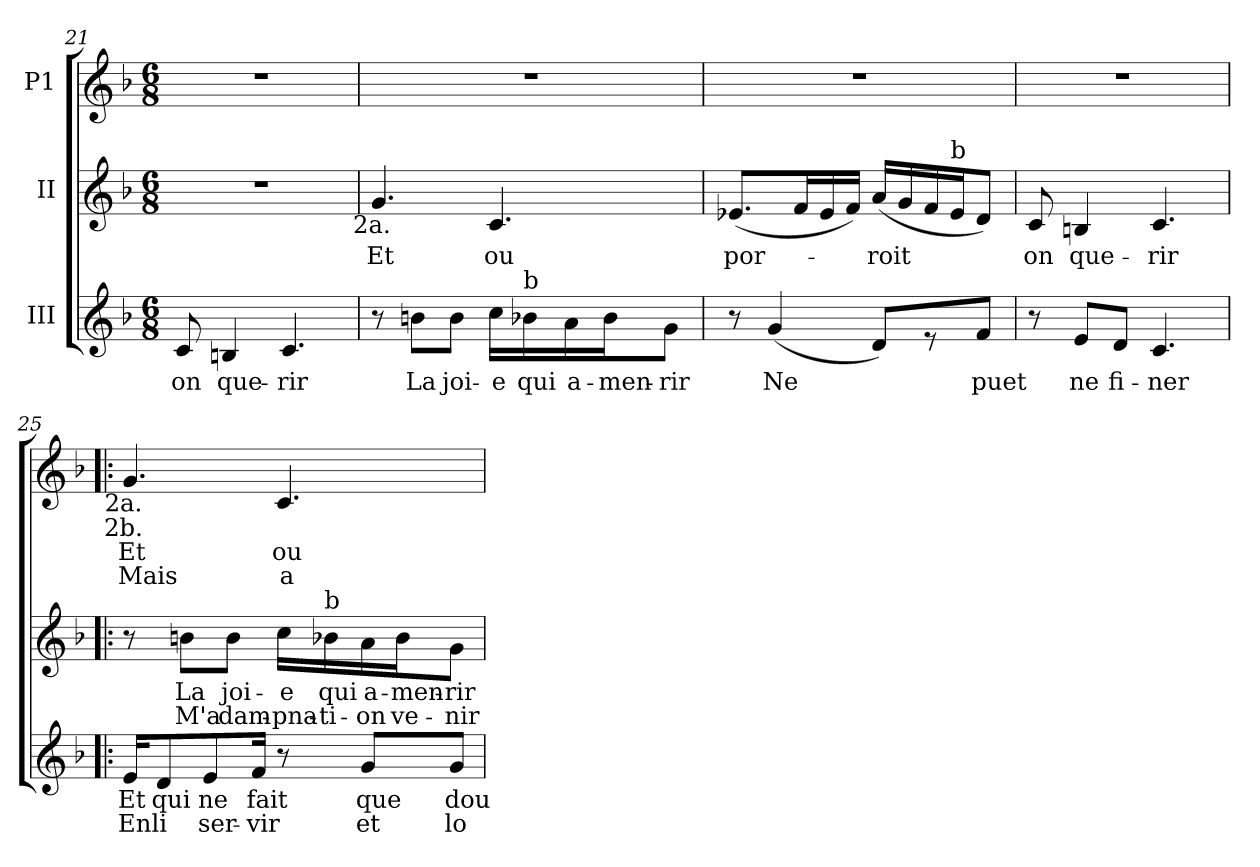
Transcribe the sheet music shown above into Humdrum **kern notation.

**kern	**text	**text	**kern	**text	**text	**kern	**text	**text
*part3	*part3	*part3	*part2	*part2	*part2	*part1	*part1	*part1
*staff3	*staff3	*staff3	*staff2	*staff2	*staff2	*staff1	*staff1	*staff1
*I"III	*	*	*I"II	*	*	*I"P1	*	*
*clefG2	*	*	*clefG2	*	*	*clefG2	*	*
*k[b-]	*	*	*k[b-]	*	*	*k[b-]	*	*
*F:	*	*	*F:	*	*	*F:	*	*
*M6/8	*	*	*M6/8	*	*	*M6/8	*	*
=21	=21	=21	=21	=21	=21	=21	=21	=21
!	!LO:LY:b:color=#000000	!	!LO:N:vis=1	!	!	!LO:N:vis=1	!	!
8ci/	on	.	2.r	.	.	2.r	.	.
!	!LO:LY:b:color=#000000	!	!	!	!	!	!	!
4Bni/	que-	.	.	.	.	.	.	.
!	!LO:LY:b:color=#000000	!	!	!	!	!	!	!
4.ci/	-rir	.	.	.	.	.	.	.
!!LO:LB:g=z
=22	=22	=22	=22	=22	=22	=22	=22	=22
!	!	!	!LO:TX:b:cj:t=2a.	!	!	!	!	!
!	!	!	!	!LO:LY:b:color=#000000	!	!LO:N:vis=1	!	!
8r	.	.	4.gi/	Et	.	2.r	.	.
!	!LO:LY:b:color=#000000	!	!	!	!	!	!	!
8bni\L	La	.	.	.	.	.	.	.
!	!LO:LY:b:color=#000000	!	!	!	!	!	!	!
8bi\J	joi-	.	.	.	.	.	.	.
!	!LO:LY:b:color=#000000	!	!	!	!	!	!	!
!	!	!	!	!LO:LY:b:color=#000000	!	!	!	!
16cci\LL	-e	.	4.ci/	ou	.	.	.	.
!LO:TX:a:t=b	!	!	!	!	!	!	!	!
!	!LO:LY:b:color=#000000	!	!	!	!	!	!	!
16b-i\	qui	.	.	.	.	.	.	.
!	!LO:LY:b:color=#000000	!	!	!	!	!	!	!
16ai\	a-	.	.	.	.	.	.	.
!	!LO:LY:b:color=#000000	!	!	!	!	!	!	!
16b-i\J	-men-	.	.	.	.	.	.	.
!	!LO:LY:b:color=#000000	!	!	!	!	!	!	!
8gi\J	-rir	.	.	.	.	.	.	.
=23	=23	=23	=23	=23	=23	=23	=23	=23
!	!	!	!	!LO:LY:b:color=#000000	!	!LO:N:vis=1	!	!
8r	.	.	(8.e-Xi/L	por-	.	2.r	.	.
!	!LO:LY:b:color=#000000	!	!	!	!	!	!	!
(4gi/	Ne	.	.	.	.	.	.	.
.	.	.	16fi/L	.	.	.	.	.
.	.	.	16e-i/	.	.	.	.	.
.	.	.	16fi/JJ)	.	.	.	.	.
!	!	!	!	!LO:LY:b:color=#000000	!	!	!	!
8di/L)	.	.	(16ai/LL	-roit	.	.	.	.
.	.	.	16gi/	.	.	.	.	.
8r	.	.	16fi/	.	.	.	.	.
!	!	!	!LO:TX:a:t=b	!	!	!	!	!
.	.	.	16e-i/J	.	.	.	.	.
!	!LO:LY:b:color=#000000	!	!	!	!	!	!	!
8fi/J	puet	.	8di/J)	.	.	.	.	.
=24	=24	=24	=24	=24	=24	=24	=24	=24
!	!	!	!	!LO:LY:b:color=#000000	!	!LO:N:vis=1	!	!
8r	.	.	8ci/	on	.	2.r	.	.
!	!LO:LY:b:color=#000000	!	!	!	!	!	!	!
!	!	!	!	!LO:LY:b:color=#000000	!	!	!	!
8ei/L	ne	.	4Bni/	que-	.	.	.	.
!	!LO:LY:b:color=#000000	!	!	!	!	!	!	!
8di/J	fi-	.	.	.	.	.	.	.
!	!LO:LY:b:color=#000000	!	!	!	!	!	!	!
!	!	!	!	!LO:LY:b:color=#000000	!	!	!	!
4.ci/	-ner	.	4.ci/	-rir	.	.	.	.
!!LO:LB:g=z
=25!|:	=25!|:	=25!|:	=25!|:	=25!|:	=25!|:	=25!|:	=25!|:	=25!|:
!	!LO:LY:b:color=#000000	!LO:LY:b:color=#000000	!	!	!	!	!	!
!	!	!	!	!	!	!LO:TX:b:cj:t=2a.	!	!
!	!	!	!	!	!	!LO:TX:b:cj:t=2b.	!	!
!	!	!	!	!	!	!	!LO:LY:b:color=#000000	!LO:LY:b:color=#000000
16ei/KL	Et	En	8r	.	.	4.gi/	Et	Mais
!	!LO:LY:b:color=#000000	!LO:LY:b:color=#000000	!	!	!	!	!	!
8di/	qui	li	.	.	.	.	.	.
!	!	!	!	!LO:LY:b:color=#000000	!LO:LY:b:color=#000000	!	!	!
.	.	.	8bni\L	La	M'a	.	.	.
!	!LO:LY:b:color=#000000	!LO:LY:b:color=#000000	!	!	!	!	!	!
8ei/	ne	ser-	.	.	.	.	.	.
!	!	!	!	!LO:LY:b:color=#000000	!LO:LY:b:color=#000000	!	!	!
.	.	.	8bi\J	joi-	dam-	.	.	.
!	!LO:LY:b:color=#000000	!LO:LY:b:color=#000000	!	!	!	!	!	!
16fi/Jk	fait	-vir	.	.	.	.	.	.
!	!	!	!	!LO:LY:b:color=#000000	!LO:LY:b:color=#000000	!	!	!
!	!	!	!	!	!	!	!LO:LY:b:color=#000000	!LO:LY:b:color=#000000
8r	.	.	16cci\LL	-e	-pna-	4.ci/	ou	a-
!	!	!	!LO:TX:a:t=b	!	!	!	!	!
!	!	!	!	!LO:LY:b:color=#000000	!LO:LY:b:color=#000000	!	!	!
.	.	.	16b-i\	qui	-ti-	.	.	.
!	!LO:LY:b:color=#000000	!LO:LY:b:color=#000000	!	!	!	!	!	!
!	!	!	!	!LO:LY:b:color=#000000	!LO:LY:b:color=#000000	!	!	!
8gi/L	que	et	16ai\	a-	-on	.	.	.
!	!	!	!	!LO:LY:b:color=#000000	!LO:LY:b:color=#000000	!	!	!
.	.	.	16b-i\J	-men-	ve-	.	.	.
!	!LO:LY:b:color=#000000	!LO:LY:b:color=#000000	!	!	!	!	!	!
!	!	!	!	!LO:LY:b:color=#000000	!LO:LY:b:color=#000000	!	!	!
8gi/J	dou-	lo-	8gi\J	-rir	-nir	.	.	.
=	=	=	=	=	=	=	=	=
*-	*-	*-	*-	*-	*-	*-	*-	*-
